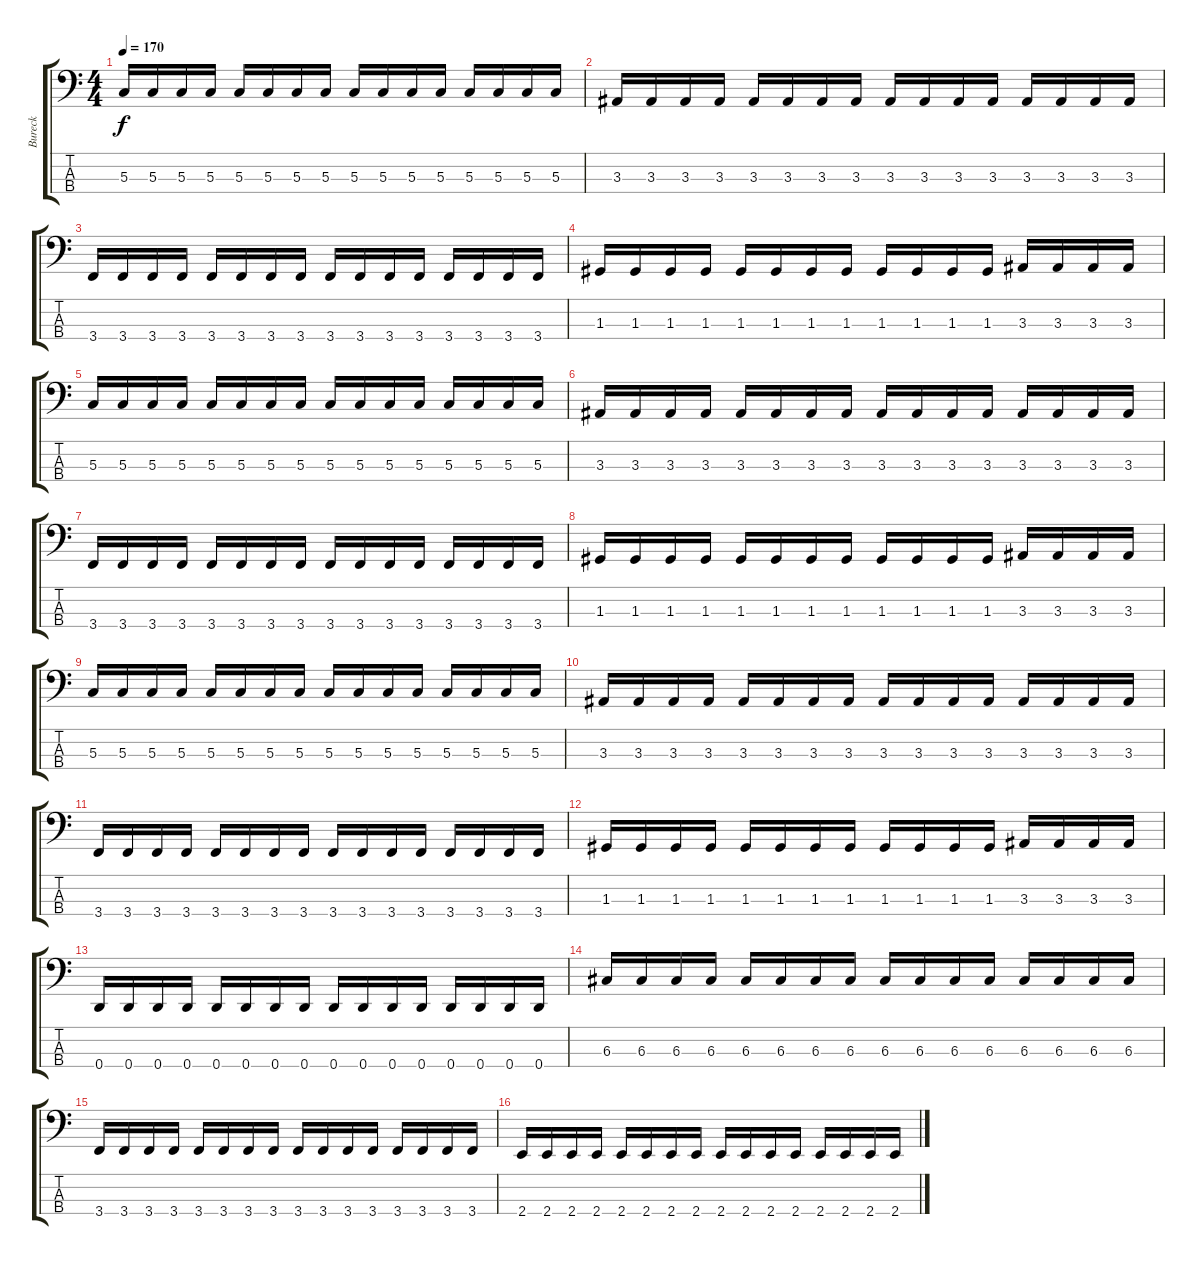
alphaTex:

\track ("Bureck" "Bureck") {instrument electricbassfinger}
\staff {score tabs}
\tuning (F2 C2 G1 D1) {hide}
\ts (4 4)
\tempo 170
\clef f4
\ks c
5.3.16{dy f} 5.3.16 5.3.16 5.3.16 5.3.16 5.3.16 5.3.16 5.3.16 5.3.16 5.3.16 5.3.16 5.3.16 5.3.16 5.3.16 5.3.16 5.3.16 |
3.3.16 3.3.16 3.3.16 3.3.16 3.3.16 3.3.16 3.3.16 3.3.16 3.3.16 3.3.16 3.3.16 3.3.16 3.3.16 3.3.16 3.3.16 3.3.16 |
3.4.16 3.4.16 3.4.16 3.4.16 3.4.16 3.4.16 3.4.16 3.4.16 3.4.16 3.4.16 3.4.16 3.4.16 3.4.16 3.4.16 3.4.16 3.4.16 |
1.3.16 1.3.16 1.3.16 1.3.16 1.3.16 1.3.16 1.3.16 1.3.16 1.3.16 1.3.16 1.3.16 1.3.16 3.3.16 3.3.16 3.3.16 3.3.16 |
5.3.16 5.3.16 5.3.16 5.3.16 5.3.16 5.3.16 5.3.16 5.3.16 5.3.16 5.3.16 5.3.16 5.3.16 5.3.16 5.3.16 5.3.16 5.3.16 |
3.3.16 3.3.16 3.3.16 3.3.16 3.3.16 3.3.16 3.3.16 3.3.16 3.3.16 3.3.16 3.3.16 3.3.16 3.3.16 3.3.16 3.3.16 3.3.16 |
3.4.16 3.4.16 3.4.16 3.4.16 3.4.16 3.4.16 3.4.16 3.4.16 3.4.16 3.4.16 3.4.16 3.4.16 3.4.16 3.4.16 3.4.16 3.4.16 |
1.3.16 1.3.16 1.3.16 1.3.16 1.3.16 1.3.16 1.3.16 1.3.16 1.3.16 1.3.16 1.3.16 1.3.16 3.3.16 3.3.16 3.3.16 3.3.16 |
5.3.16 5.3.16 5.3.16 5.3.16 5.3.16 5.3.16 5.3.16 5.3.16 5.3.16 5.3.16 5.3.16 5.3.16 5.3.16 5.3.16 5.3.16 5.3.16 |
3.3.16 3.3.16 3.3.16 3.3.16 3.3.16 3.3.16 3.3.16 3.3.16 3.3.16 3.3.16 3.3.16 3.3.16 3.3.16 3.3.16 3.3.16 3.3.16 |
3.4.16 3.4.16 3.4.16 3.4.16 3.4.16 3.4.16 3.4.16 3.4.16 3.4.16 3.4.16 3.4.16 3.4.16 3.4.16 3.4.16 3.4.16 3.4.16 |
1.3.16 1.3.16 1.3.16 1.3.16 1.3.16 1.3.16 1.3.16 1.3.16 1.3.16 1.3.16 1.3.16 1.3.16 3.3.16 3.3.16 3.3.16 3.3.16 |
0.4.16 0.4.16 0.4.16 0.4.16 0.4.16 0.4.16 0.4.16 0.4.16 0.4.16 0.4.16 0.4.16 0.4.16 0.4.16 0.4.16 0.4.16 0.4.16 |
6.3.16 6.3.16 6.3.16 6.3.16 6.3.16 6.3.16 6.3.16 6.3.16 6.3.16 6.3.16 6.3.16 6.3.16 6.3.16 6.3.16 6.3.16 6.3.16 |
3.4.16 3.4.16 3.4.16 3.4.16 3.4.16 3.4.16 3.4.16 3.4.16 3.4.16 3.4.16 3.4.16 3.4.16 3.4.16 3.4.16 3.4.16 3.4.16 |
2.4.16 2.4.16 2.4.16 2.4.16 2.4.16 2.4.16 2.4.16 2.4.16 2.4.16 2.4.16 2.4.16 2.4.16 2.4.16 2.4.16 2.4.16 2.4.16
